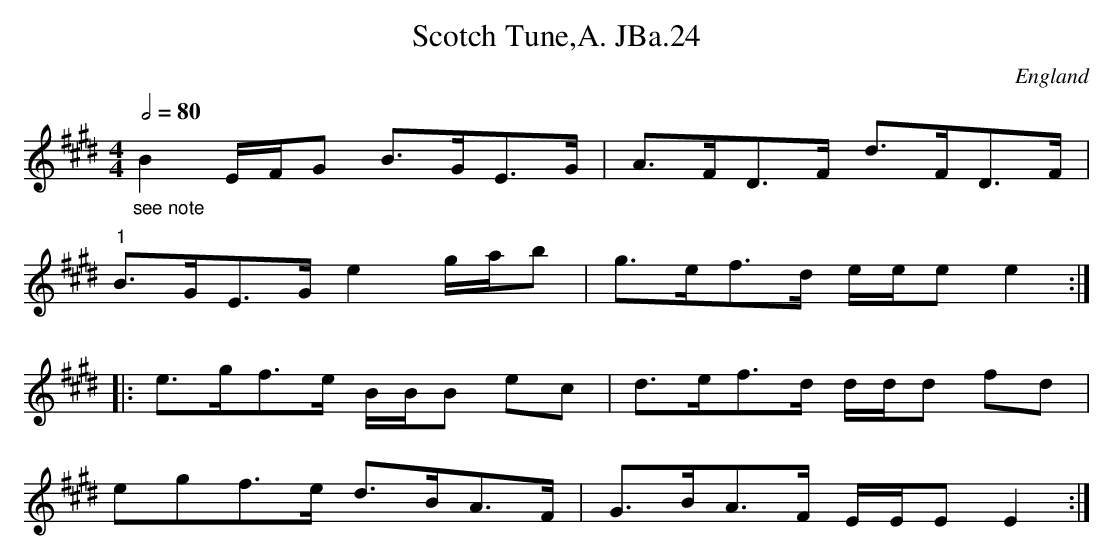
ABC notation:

X:1
T:Scotch Tune,A. JBa.24
L:1/8
M:4/4
O:England
Q:1/2=80
K:E major
"_see note"B2 E/F/G B>GE>G | A>FD>F d>FD>F |!
"1"B>GE>G e2 g/a/b |g>ef>d e/e/e e2 :|!
|: e>gf>e B/B/B ec | d>ef>d d/d/d fd |!
egf>e d>BA>F | G>BA>F E/E/E E2 :|
